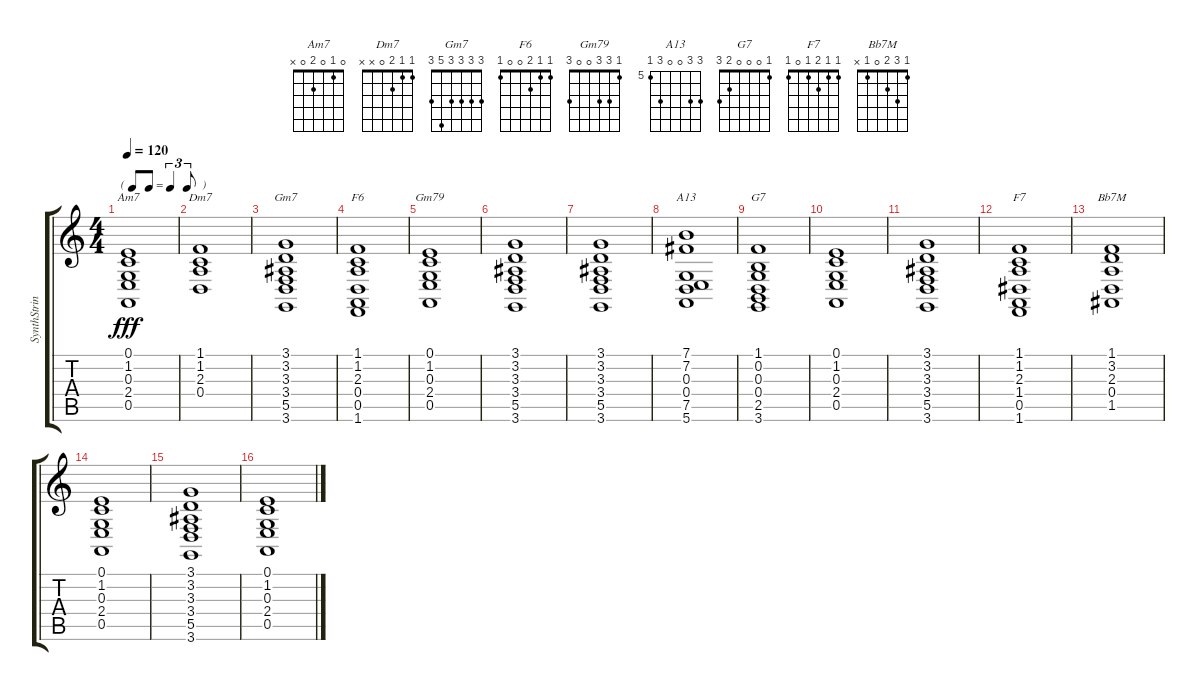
\track ("SynthStrings" "SynthStrin") {instrument synthstrings1}
\staff {score tabs}
\tuning (E4 B3 G3 D3 A2 E2) {hide}
\chord ("Am7" 0 1 0 2 0 x)
\chord ("Dm7" 1 1 2 0 x x)
\chord ("Gm7" 3 3 3 3 5 3)
\chord ("F6" 1 1 2 0 0 1)
\chord ("Gm79" 1 3 3 0 0 3)
\chord ("A13" 7 7 0 0 7 5) {firstfret 5}
\chord ("G7" 1 0 0 0 2 3)
\chord ("F7" 1 1 2 1 0 1)
\chord ("Bb7M" 1 3 2 0 1 x)
\ts (4 4)
\tf triplet8th
\tempo 120
\clef g2
\ks c
(0.1 1.2 0.3 2.4 0.5).1{ch "Am7" dy fff} |
(1.1 1.2 2.3 0.4).1{ch "Dm7"} |
(3.1 3.2 3.3 3.4 5.5 3.6).1{ch "Gm7"} |
(1.1 1.2 2.3 0.4 0.5 1.6).1{ch "F6"} |
(0.1 1.2 0.3 2.4 0.5).1{ch "Gm79"} |
(3.1 3.2 3.3 3.4 5.5 3.6).1 |
(3.1 3.2 3.3 3.4 5.5 3.6).1 |
(7.1 7.2 0.3 0.4 7.5 5.6).1{ch "A13"} |
(1.1 0.2 0.3 0.4 2.5 3.6).1{ch "G7"} |
(0.1 1.2 0.3 2.4 0.5).1 |
(3.1 3.2 3.3 3.4 5.5 3.6).1 |
(1.1 1.2 2.3 1.4 0.5 1.6).1{ch "F7"} |
(1.1 3.2 2.3 0.4 1.5).1{ch "Bb7M"} |
(0.1 1.2 0.3 2.4 0.5).1 |
(3.1 3.2 3.3 3.4 5.5 3.6).1 |
(0.1 1.2 0.3 2.4 0.5).1
